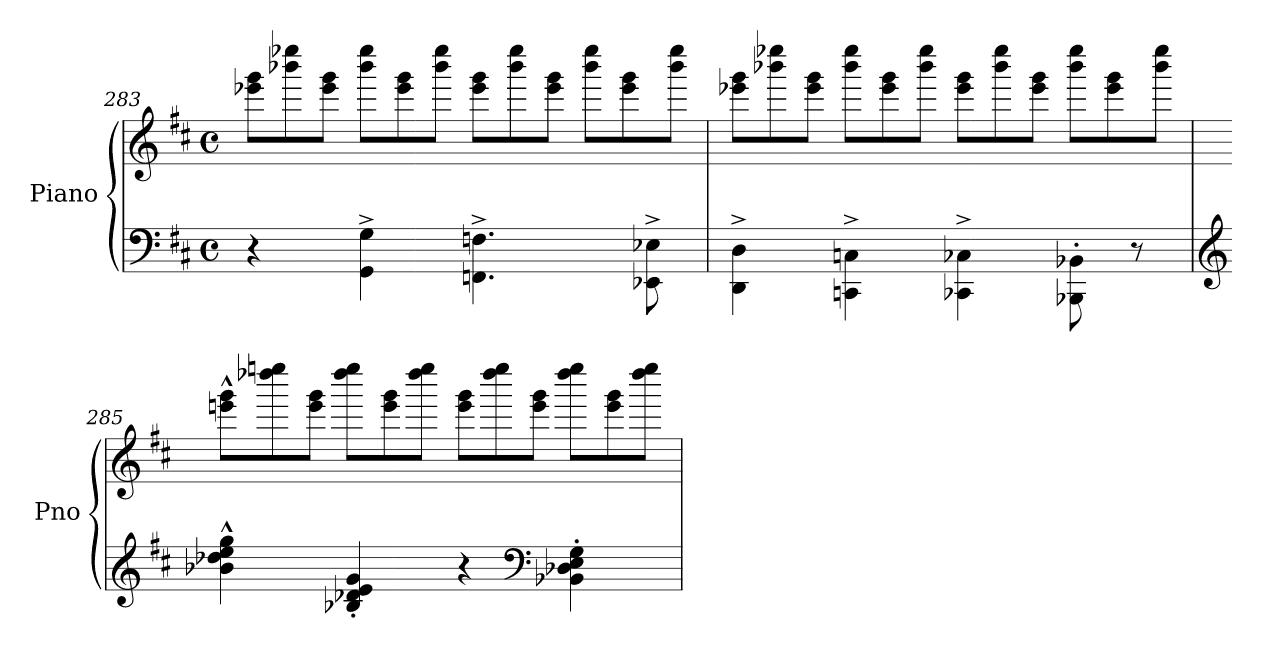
**kern	**kern
*part1	*part1
*staff2	*staff1
*I"Piano	*
*I'Pno	*
*clefF4	*clefG2
*k[f#c#]	*k[f#c#]
*M4/4	*M4/4
*met(c)	*met(c)
*	*Xtuplet
=283	=283
4r	12eee-X\ 12ggg\L
.	12bbb-X\ 12eeee-X\
.	12eee-\ 12ggg\J
4GG\^ 4G\^	12bbb-\ 12eeee-\L
.	12eee-\ 12ggg\
.	12bbb-\ 12eeee-\J
4.FFn\^ 4.Fn\^	12eee-\ 12ggg\L
.	12bbb-\ 12eeee-\
.	12eee-\ 12ggg\J
.	12bbb-\ 12eeee-\L
.	12eee-\ 12ggg\
8EE-X\^ 8E-X\^	.
.	12bbb-\ 12eeee-\J
!!LO:PB:g=z
=284	=284
4DD\^ 4D\^	12eee-X\ 12ggg\L
.	12bbb-X\ 12eeee-X\
.	12eee-\ 12ggg\J
4CCn\^ 4Cn\^	12bbb-\ 12eeee-\L
.	12eee-\ 12ggg\
.	12bbb-\ 12eeee-\J
4CC-X\^ 4C-X\^	12eee-\ 12ggg\L
.	12bbb-\ 12eeee-\
.	12eee-\ 12ggg\J
8BBB-X\' 8BB-X\'	12bbb-\ 12eeee-\L
.	12eee-\ 12ggg\
8r	.
.	12bbb-\ 12eeee-\J
!!LO:LB:g=z
=285	=285
*clefG2	*
4b-X\^^ 4dd-X\^^ 4ee\^^ 4gg\^^	12eeen\^^ 12ggg\^^L
.	12dddd-X\ 12eeeen\
.	12eee\ 12ggg\J
4B-X/' 4d-X/' 4e/' 4g/'	12dddd-\ 12eeee\L
.	12eee\ 12ggg\
.	12dddd-\ 12eeee\J
4r	12eee\ 12ggg\L
.	12dddd-\ 12eeee\
.	12eee\ 12ggg\J
*clefF4	*
4BB-X\' 4D-X\' 4E\' 4G\'	12dddd-\ 12eeee\L
.	12eee\ 12ggg\
.	12dddd-\ 12eeee\J
=	=
*-	*-
